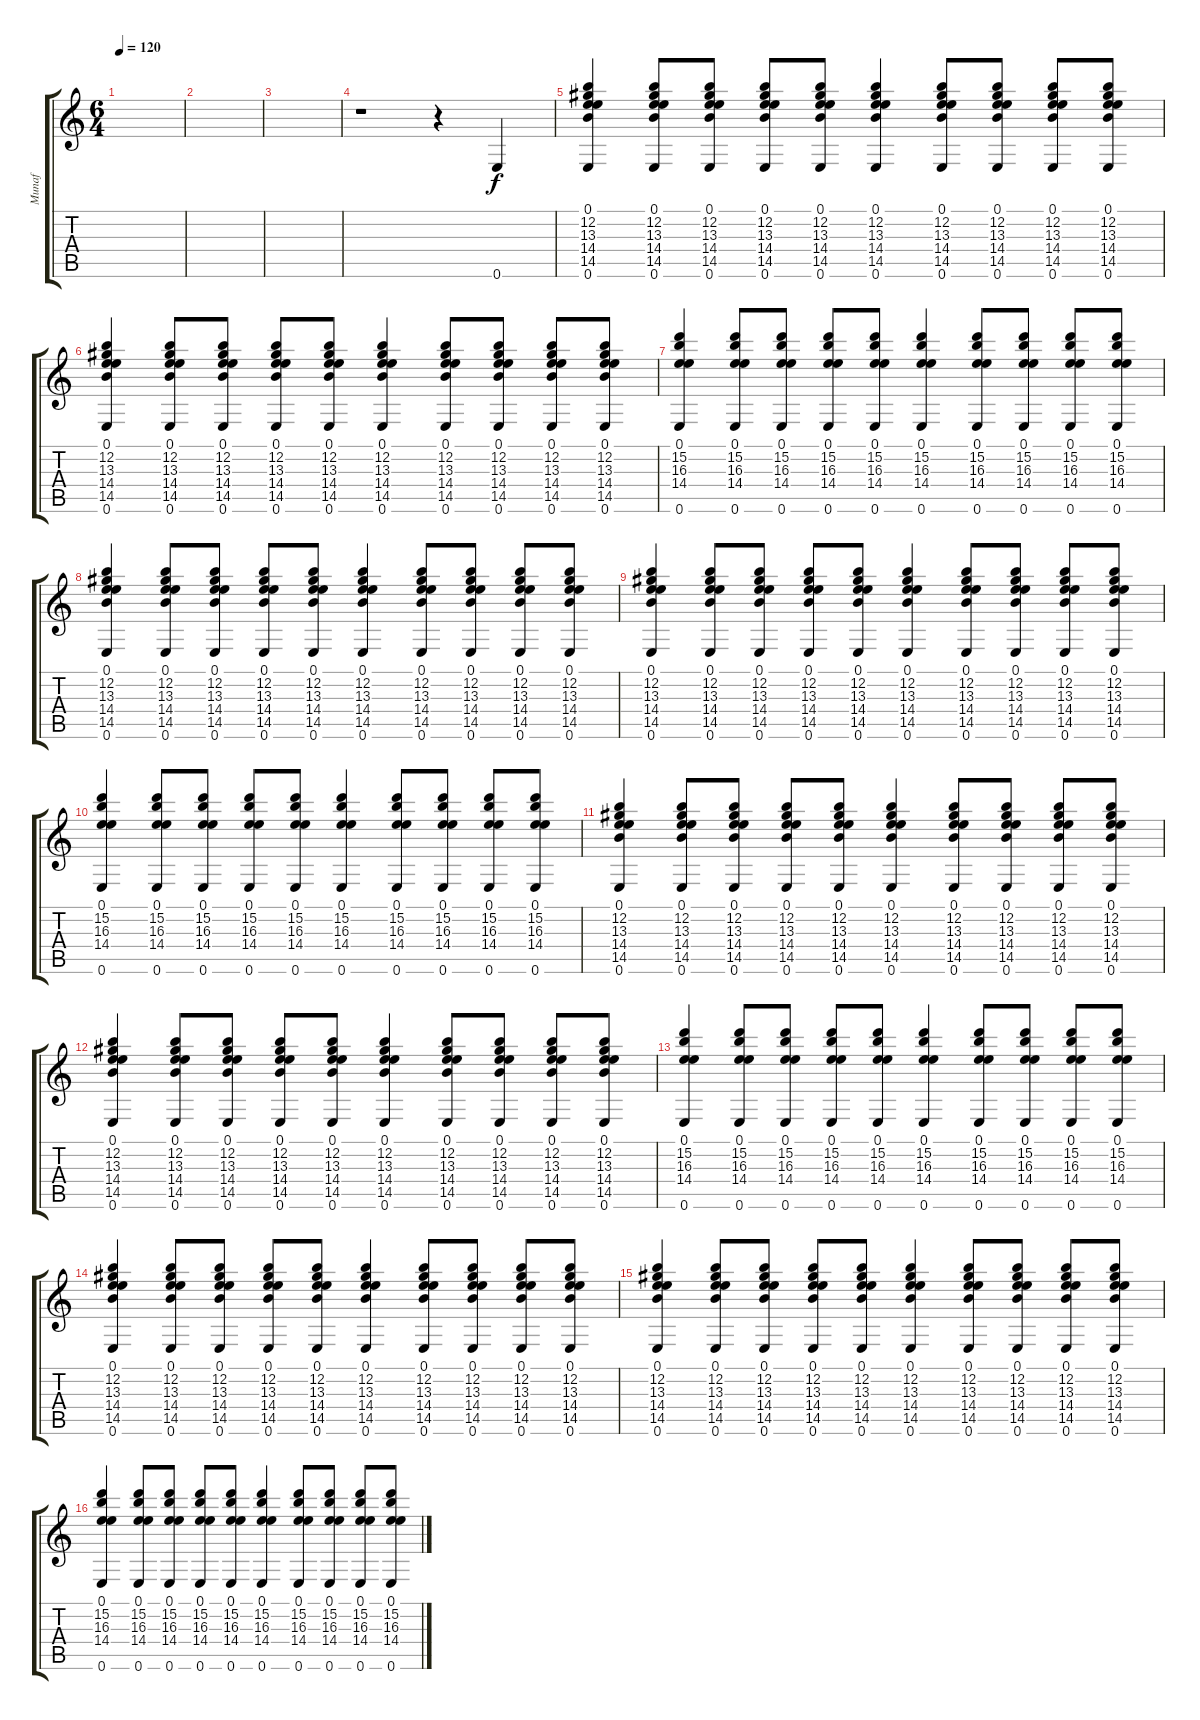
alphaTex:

\track ("Munaf" "Munaf") {instrument acousticguitarsteel}
\staff {score tabs}
\tuning (E4 B3 G3 D3 A2 E2) {hide}
\ts (6 4)
\tempo 120
\clef g2
\ks c
|
|
|
r.1{instrument overdrivenguitar} r.4 0.6.4 |
(0.1 12.2 13.3 14.4 14.5 0.6).4 (0.1 12.2 13.3 14.4 14.5 0.6).8 (0.1 12.2 13.3 14.4 14.5 0.6).8 (0.1 12.2 13.3 14.4 14.5 0.6).8 (0.1 12.2 13.3 14.4 14.5 0.6).8 (0.1 12.2 13.3 14.4 14.5 0.6).4 (0.1 12.2 13.3 14.4 14.5 0.6).8 (0.1 12.2 13.3 14.4 14.5 0.6).8 (0.1 12.2 13.3 14.4 14.5 0.6).8 (0.1 12.2 13.3 14.4 14.5 0.6).8 |
(0.1 12.2 13.3 14.4 14.5 0.6).4 (0.1 12.2 13.3 14.4 14.5 0.6).8 (0.1 12.2 13.3 14.4 14.5 0.6).8 (0.1 12.2 13.3 14.4 14.5 0.6).8 (0.1 12.2 13.3 14.4 14.5 0.6).8 (0.1 12.2 13.3 14.4 14.5 0.6).4 (0.1 12.2 13.3 14.4 14.5 0.6).8 (0.1 12.2 13.3 14.4 14.5 0.6).8 (0.1 12.2 13.3 14.4 14.5 0.6).8 (0.1 12.2 13.3 14.4 14.5 0.6).8 |
(0.1 15.2 16.3 14.4 0.6).4 (0.1 15.2 16.3 14.4 0.6).8 (0.1 15.2 16.3 14.4 0.6).8 (0.1 15.2 16.3 14.4 0.6).8 (0.1 15.2 16.3 14.4 0.6).8 (0.1 15.2 16.3 14.4 0.6).4 (0.1 15.2 16.3 14.4 0.6).8 (0.1 15.2 16.3 14.4 0.6).8 (0.1 15.2 16.3 14.4 0.6).8 (0.1 15.2 16.3 14.4 0.6).8 |
(0.1 12.2 13.3 14.4 14.5 0.6).4 (0.1 12.2 13.3 14.4 14.5 0.6).8 (0.1 12.2 13.3 14.4 14.5 0.6).8 (0.1 12.2 13.3 14.4 14.5 0.6).8 (0.1 12.2 13.3 14.4 14.5 0.6).8 (0.1 12.2 13.3 14.4 14.5 0.6).4 (0.1 12.2 13.3 14.4 14.5 0.6).8 (0.1 12.2 13.3 14.4 14.5 0.6).8 (0.1 12.2 13.3 14.4 14.5 0.6).8 (0.1 12.2 13.3 14.4 14.5 0.6).8 |
(0.1 12.2 13.3 14.4 14.5 0.6).4 (0.1 12.2 13.3 14.4 14.5 0.6).8 (0.1 12.2 13.3 14.4 14.5 0.6).8 (0.1 12.2 13.3 14.4 14.5 0.6).8 (0.1 12.2 13.3 14.4 14.5 0.6).8 (0.1 12.2 13.3 14.4 14.5 0.6).4 (0.1 12.2 13.3 14.4 14.5 0.6).8 (0.1 12.2 13.3 14.4 14.5 0.6).8 (0.1 12.2 13.3 14.4 14.5 0.6).8 (0.1 12.2 13.3 14.4 14.5 0.6).8 |
(0.1 15.2 16.3 14.4 0.6).4 (0.1 15.2 16.3 14.4 0.6).8 (0.1 15.2 16.3 14.4 0.6).8 (0.1 15.2 16.3 14.4 0.6).8 (0.1 15.2 16.3 14.4 0.6).8 (0.1 15.2 16.3 14.4 0.6).4 (0.1 15.2 16.3 14.4 0.6).8 (0.1 15.2 16.3 14.4 0.6).8 (0.1 15.2 16.3 14.4 0.6).8 (0.1 15.2 16.3 14.4 0.6).8 |
(0.1 12.2 13.3 14.4 14.5 0.6).4 (0.1 12.2 13.3 14.4 14.5 0.6).8 (0.1 12.2 13.3 14.4 14.5 0.6).8 (0.1 12.2 13.3 14.4 14.5 0.6).8 (0.1 12.2 13.3 14.4 14.5 0.6).8 (0.1 12.2 13.3 14.4 14.5 0.6).4 (0.1 12.2 13.3 14.4 14.5 0.6).8 (0.1 12.2 13.3 14.4 14.5 0.6).8 (0.1 12.2 13.3 14.4 14.5 0.6).8 (0.1 12.2 13.3 14.4 14.5 0.6).8 |
(0.1 12.2 13.3 14.4 14.5 0.6).4 (0.1 12.2 13.3 14.4 14.5 0.6).8 (0.1 12.2 13.3 14.4 14.5 0.6).8 (0.1 12.2 13.3 14.4 14.5 0.6).8 (0.1 12.2 13.3 14.4 14.5 0.6).8 (0.1 12.2 13.3 14.4 14.5 0.6).4 (0.1 12.2 13.3 14.4 14.5 0.6).8 (0.1 12.2 13.3 14.4 14.5 0.6).8 (0.1 12.2 13.3 14.4 14.5 0.6).8 (0.1 12.2 13.3 14.4 14.5 0.6).8 |
(0.1 15.2 16.3 14.4 0.6).4 (0.1 15.2 16.3 14.4 0.6).8 (0.1 15.2 16.3 14.4 0.6).8 (0.1 15.2 16.3 14.4 0.6).8 (0.1 15.2 16.3 14.4 0.6).8 (0.1 15.2 16.3 14.4 0.6).4 (0.1 15.2 16.3 14.4 0.6).8 (0.1 15.2 16.3 14.4 0.6).8 (0.1 15.2 16.3 14.4 0.6).8 (0.1 15.2 16.3 14.4 0.6).8 |
(0.1 12.2 13.3 14.4 14.5 0.6).4 (0.1 12.2 13.3 14.4 14.5 0.6).8 (0.1 12.2 13.3 14.4 14.5 0.6).8 (0.1 12.2 13.3 14.4 14.5 0.6).8 (0.1 12.2 13.3 14.4 14.5 0.6).8 (0.1 12.2 13.3 14.4 14.5 0.6).4 (0.1 12.2 13.3 14.4 14.5 0.6).8 (0.1 12.2 13.3 14.4 14.5 0.6).8 (0.1 12.2 13.3 14.4 14.5 0.6).8 (0.1 12.2 13.3 14.4 14.5 0.6).8 |
(0.1 12.2 13.3 14.4 14.5 0.6).4 (0.1 12.2 13.3 14.4 14.5 0.6).8 (0.1 12.2 13.3 14.4 14.5 0.6).8 (0.1 12.2 13.3 14.4 14.5 0.6).8 (0.1 12.2 13.3 14.4 14.5 0.6).8 (0.1 12.2 13.3 14.4 14.5 0.6).4 (0.1 12.2 13.3 14.4 14.5 0.6).8 (0.1 12.2 13.3 14.4 14.5 0.6).8 (0.1 12.2 13.3 14.4 14.5 0.6).8 (0.1 12.2 13.3 14.4 14.5 0.6).8 |
(0.1 15.2 16.3 14.4 0.6).4 (0.1 15.2 16.3 14.4 0.6).8 (0.1 15.2 16.3 14.4 0.6).8 (0.1 15.2 16.3 14.4 0.6).8 (0.1 15.2 16.3 14.4 0.6).8 (0.1 15.2 16.3 14.4 0.6).4 (0.1 15.2 16.3 14.4 0.6).8 (0.1 15.2 16.3 14.4 0.6).8 (0.1 15.2 16.3 14.4 0.6).8 (0.1 15.2 16.3 14.4 0.6).8
